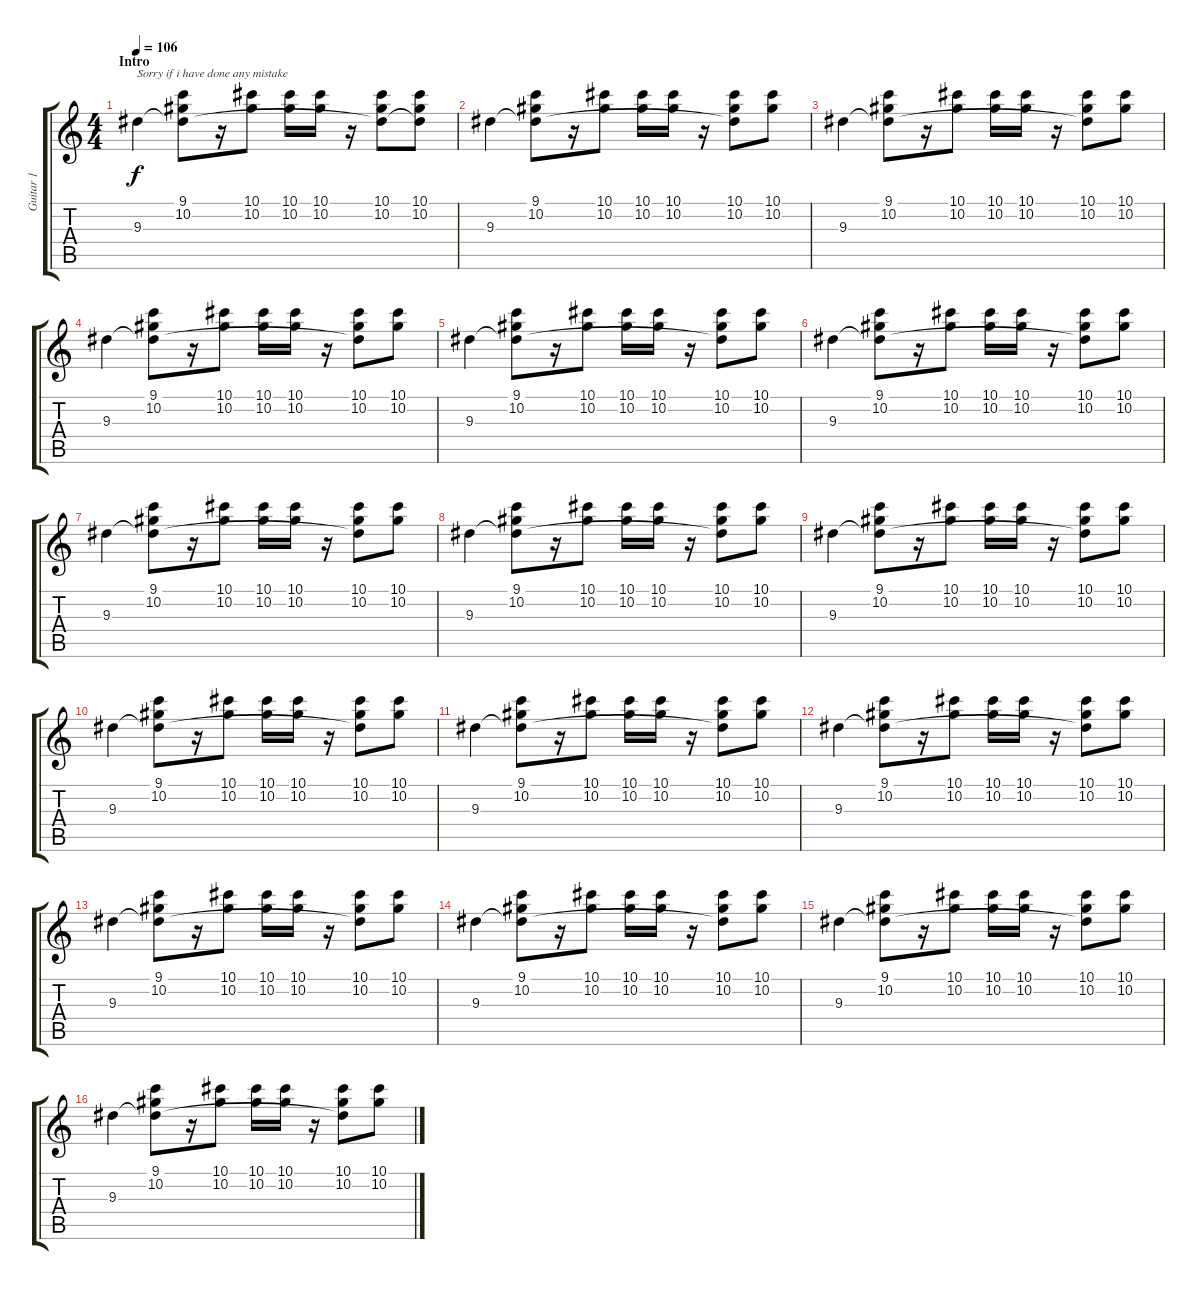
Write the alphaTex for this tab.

\track ("Guitar 1" "Guitar 1") {instrument electricguitarjazz}
\staff {score tabs}
\tuning (Eb4 Bb3 Gb3 Db3 Ab2 Eb2) {hide}
\ts (4 4)
\section ("" "Intro")
\tempo 106
\clef g2
\ks c
9.3.4{txt "Sorry if i have done any mistake" dy f volume 11 balance 7 instrument electricguitarjazz} (9.1 10.2 9.3{t}).8 r.16 (10.1 10.2).8 (10.1 10.2).16 (10.1 10.2).16 r.16 (10.1 10.2 9.3{t}).8 (10.1 10.2 9.3{t}).8 |
9.3.4 (9.1 10.2 9.3{t}).8 r.16 (10.1 10.2).8 (10.1 10.2).16 (10.1 10.2).16 r.16 (10.1 10.2 9.3{t}).8 (10.1 10.2).8 |
9.3.4 (9.1 10.2 9.3{t}).8 r.16 (10.1 10.2).8 (10.1 10.2).16 (10.1 10.2).16 r.16 (10.1 10.2 9.3{t}).8 (10.1 10.2).8 |
9.3.4 (9.1 10.2 9.3{t}).8 r.16 (10.1 10.2).8 (10.1 10.2).16 (10.1 10.2).16 r.16 (10.1 10.2 9.3{t}).8 (10.1 10.2).8 |
9.3.4 (9.1 10.2 9.3{t}).8 r.16 (10.1 10.2).8 (10.1 10.2).16 (10.1 10.2).16 r.16 (10.1 10.2 9.3{t}).8 (10.1 10.2).8 |
9.3.4 (9.1 10.2 9.3{t}).8 r.16 (10.1 10.2).8 (10.1 10.2).16 (10.1 10.2).16 r.16 (10.1 10.2 9.3{t}).8 (10.1 10.2).8 |
9.3.4 (9.1 10.2 9.3{t}).8 r.16 (10.1 10.2).8 (10.1 10.2).16 (10.1 10.2).16 r.16 (10.1 10.2 9.3{t}).8 (10.1 10.2).8 |
9.3.4 (9.1 10.2 9.3{t}).8 r.16 (10.1 10.2).8 (10.1 10.2).16 (10.1 10.2).16 r.16 (10.1 10.2 9.3{t}).8 (10.1 10.2).8 |
9.3.4 (9.1 10.2 9.3{t}).8 r.16 (10.1 10.2).8 (10.1 10.2).16 (10.1 10.2).16 r.16 (10.1 10.2 9.3{t}).8 (10.1 10.2).8 |
9.3.4 (9.1 10.2 9.3{t}).8 r.16 (10.1 10.2).8 (10.1 10.2).16 (10.1 10.2).16 r.16 (10.1 10.2 9.3{t}).8 (10.1 10.2).8 |
9.3.4 (9.1 10.2 9.3{t}).8 r.16 (10.1 10.2).8 (10.1 10.2).16 (10.1 10.2).16 r.16 (10.1 10.2 9.3{t}).8 (10.1 10.2).8 |
9.3.4 (9.1 10.2 9.3{t}).8 r.16 (10.1 10.2).8 (10.1 10.2).16 (10.1 10.2).16 r.16 (10.1 10.2 9.3{t}).8 (10.1 10.2).8 |
9.3.4 (9.1 10.2 9.3{t}).8 r.16 (10.1 10.2).8 (10.1 10.2).16 (10.1 10.2).16 r.16 (10.1 10.2 9.3{t}).8 (10.1 10.2).8 |
9.3.4 (9.1 10.2 9.3{t}).8 r.16 (10.1 10.2).8 (10.1 10.2).16 (10.1 10.2).16 r.16 (10.1 10.2 9.3{t}).8 (10.1 10.2).8 |
9.3.4 (9.1 10.2 9.3{t}).8 r.16 (10.1 10.2).8 (10.1 10.2).16 (10.1 10.2).16 r.16 (10.1 10.2 9.3{t}).8 (10.1 10.2).8 |
9.3.4 (9.1 10.2 9.3{t}).8 r.16 (10.1 10.2).8 (10.1 10.2).16 (10.1 10.2).16 r.16 (10.1 10.2 9.3{t}).8 (10.1 10.2).8
